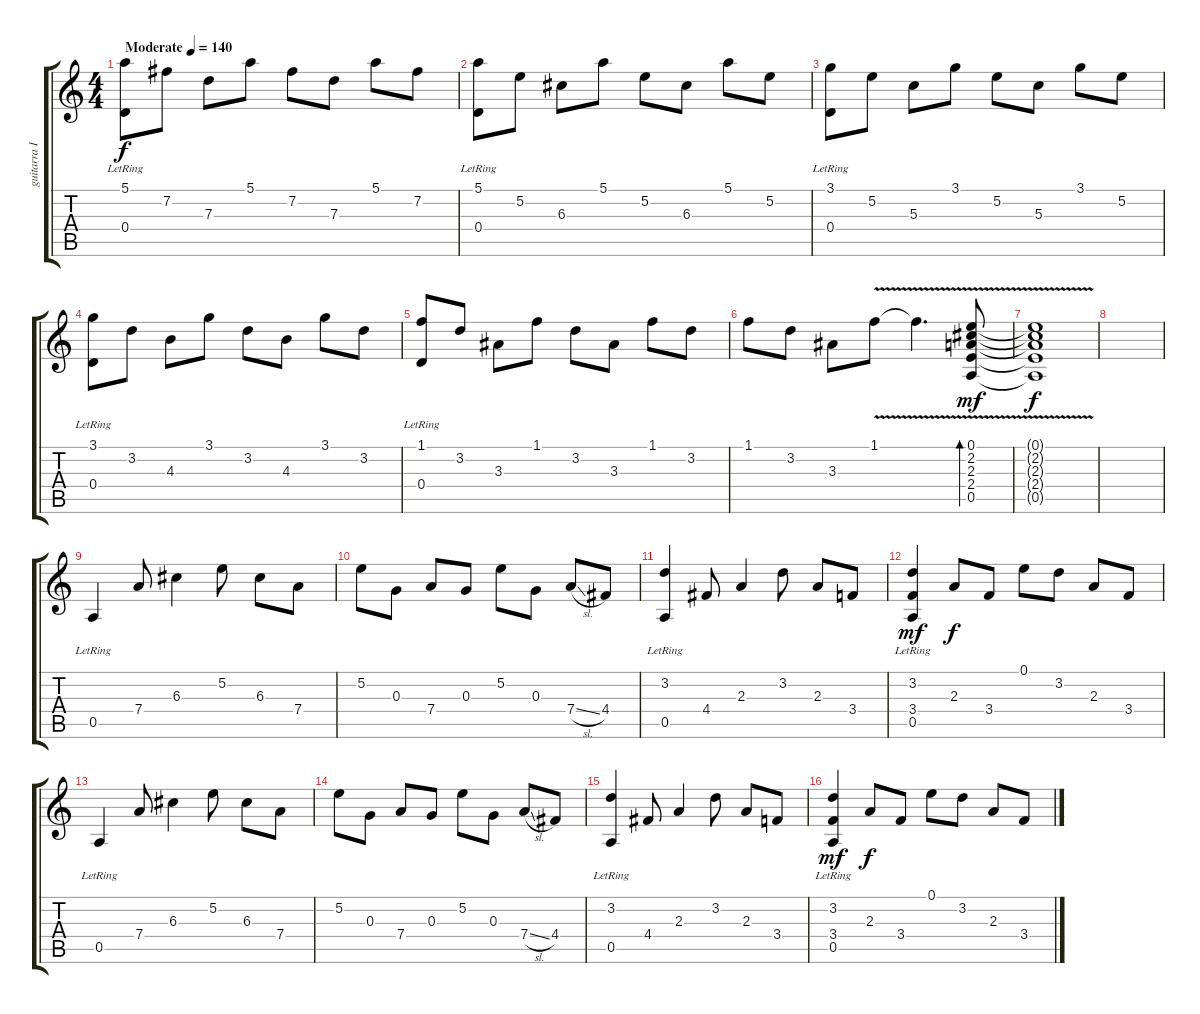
\track ("guitarra II [acústica]" "guitarra I") {instrument acousticguitarsteel}
\staff {score tabs}
\tuning (E4 B3 G3 D3 A2 E2) {hide}
\ts (4 4)
\tempo (140 "Moderate")
\clef g2
\ks c
(5.1 0.4{lr}).8{dy f instrument acousticguitarsteel} 7.2.8 7.3.8 5.1.8 7.2.8 7.3.8 5.1.8 7.2.8 |
(5.1 0.4{lr}).8 5.2.8 6.3.8 5.1.8 5.2.8 6.3.8 5.1.8 5.2.8 |
(3.1 0.4{lr}).8 5.2.8 5.3.8 3.1.8 5.2.8 5.3.8 3.1.8 5.2.8 |
(3.1 0.4{lr}).8 3.2.8 4.3.8 3.1.8 3.2.8 4.3.8 3.1.8 3.2.8 |
(1.1 0.4{lr}).8 3.2.8 3.3.8 1.1.8 3.2.8 3.3.8 1.1.8 3.2.8 |
1.1.8 3.2.8 3.3.8 1.1{v}.8 1.1{t}.4{d} (0.1 2.2{v} 2.3 2.4 0.5).8{bd 60 dy mf} |
(0.1{t} 2.2{t} 2.3{t} 2.4{t} 0.5{t}).1{dy f} |
|
0.5{lr}.4 7.4.8 6.3.4 5.2.8 6.3.8 7.4.8 |
5.2.8 0.3.8 7.4.8 0.3.8 5.2.8 0.3.8 7.4{sl}.8 4.4.8 |
(3.2 0.5{lr}).4 4.4.8 2.3.4 3.2.8 2.3.8 3.4.8 |
(3.2 3.4{lr} 0.5{lr}).4{dy mf} 2.3.8{dy f} 3.4.8 0.1.8 3.2.8 2.3.8 3.4.8 |
0.5{lr}.4 7.4.8 6.3.4 5.2.8 6.3.8 7.4.8 |
5.2.8 0.3.8 7.4.8 0.3.8 5.2.8 0.3.8 7.4{sl}.8 4.4.8 |
(3.2 0.5{lr}).4 4.4.8 2.3.4 3.2.8 2.3.8 3.4.8 |
(3.2 3.4{lr} 0.5{lr}).4{dy mf} 2.3.8{dy f} 3.4.8 0.1.8 3.2.8 2.3.8 3.4.8
